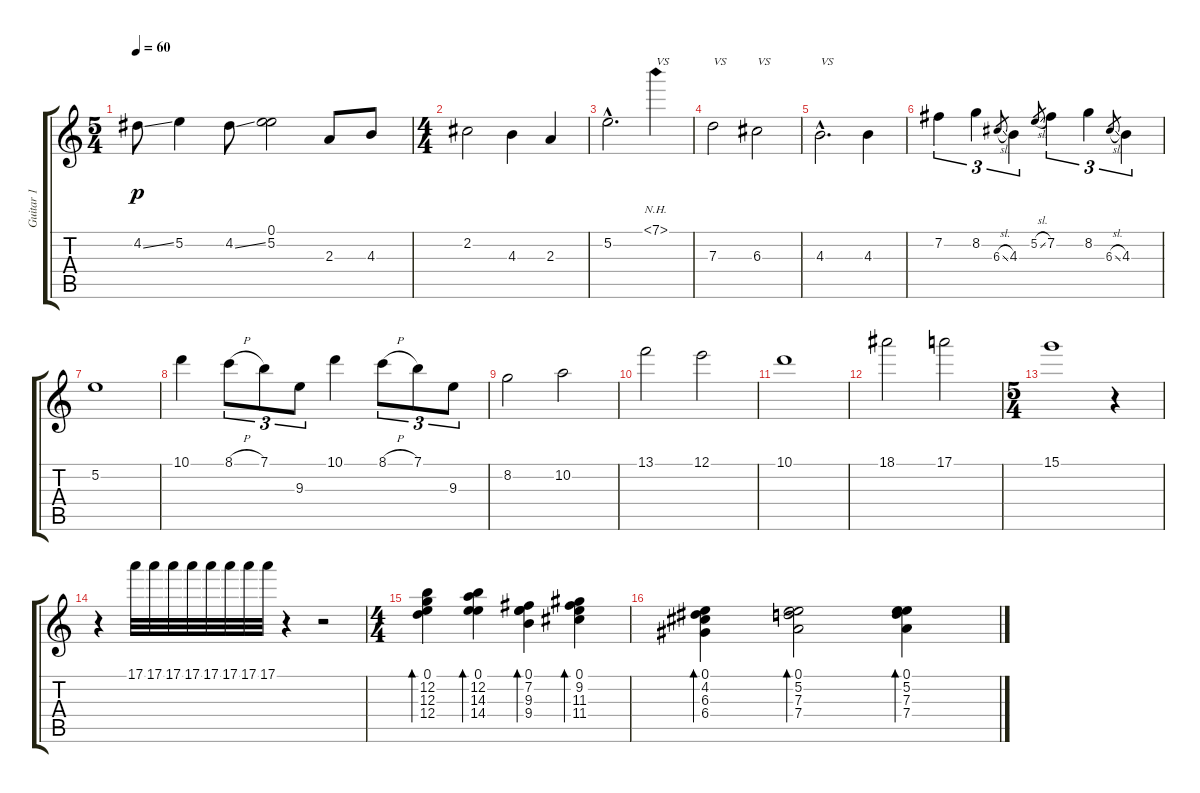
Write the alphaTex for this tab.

\track ("Guitar 1" "Guitar 1") {instrument electricguitarclean}
\staff {score tabs}
\tuning (E4 B3 G3 D3 A2 E2) {hide}
\ts (5 4)
\tempo 60
\clef g2
\ks c
4.2{ss}.8{dy p} 5.2.4 4.2{ss}.8 (0.1 5.2).2 2.3.8 4.3.8 |
\ts (4 4)
2.2.2 4.3.4 2.3.4 |
5.2{hac}.2{d} 7.1{nh}.4{txt "VS"} |
7.3.2{txt "VS"} 6.3.2{txt "VS"} |
4.3{hac}.2{d txt "VS"} 4.3.4 |
7.2.4{tu (3 2)} 8.2.4{tu (3 2)} 6.3{sl}.8{gr} 4.3.4{tu (3 2)} 5.2{sl}.8{gr} 7.2.4{tu (3 2)} 8.2.4{tu (3 2)} 6.3{sl}.8{gr} 4.3.4{tu (3 2)} |
5.2.1 |
10.1.4 8.1{h}.8{tu (3 2)} 7.1.8{tu (3 2)} 9.3.8{tu (3 2)} 10.1.4 8.1{h}.8{tu (3 2)} 7.1.8{tu (3 2)} 9.3.8{tu (3 2)} |
8.2.2 10.2.2 |
13.1.2 12.1.2 |
10.1.1 |
18.1.2 17.1.2 |
\ts (5 4)
15.1.1 r.4 |
r.4 17.1.32 17.1.32 17.1.32 17.1.32 17.1.32 17.1.32 17.1.32 17.1.32 r.4 r.2 |
\ts (4 4)
(0.1 12.2 12.3 12.4).4{bd 60} (0.1 12.2 14.3 14.4).4{bd 60} (0.1 7.2 9.3 9.4).4{bd 60} (0.1 9.2 11.3 11.4).4{bd 60} |
(0.1 4.2 6.3 6.4).4{bd 60} (0.1 5.2 7.3 7.4).2{bd 60} (0.1 5.2 7.3 7.4).4{bd 60}
